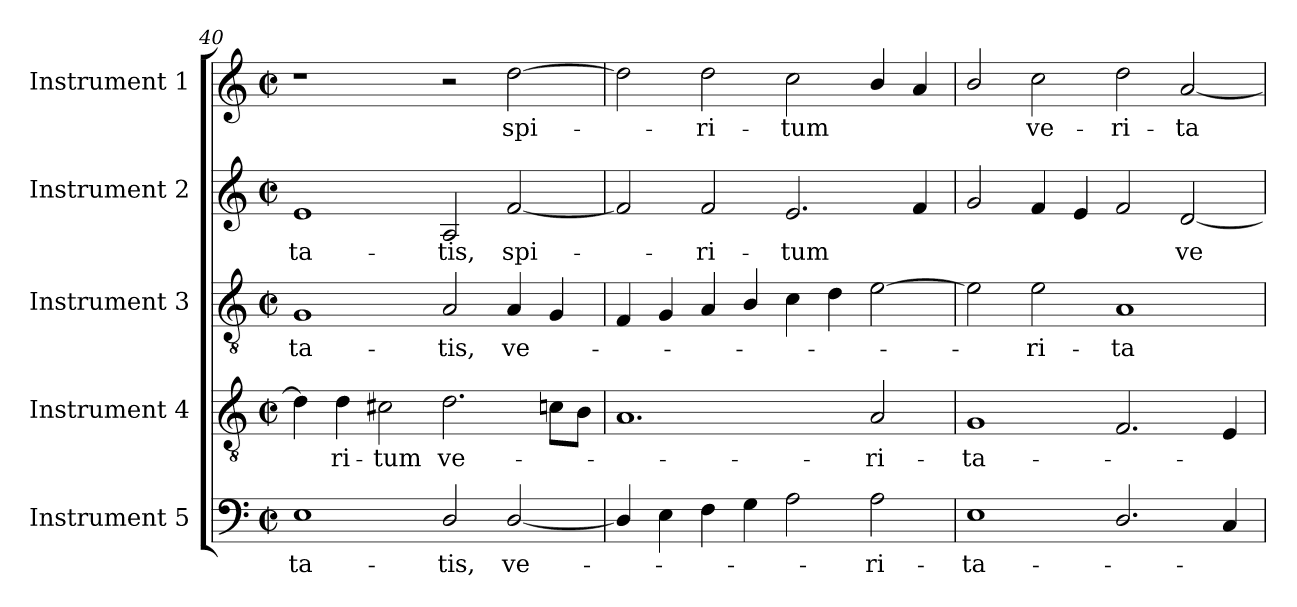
**kern	**text	**kern	**text	**kern	**text	**kern	**text	**kern	**text
*part5	*part5	*part4	*part4	*part3	*part3	*part2	*part2	*part1	*part1
*staff5	*staff5	*staff4	*staff4	*staff3	*staff3	*staff2	*staff2	*staff1	*staff1
*I"Instrument 5	*	*I"Instrument 4	*	*I"Instrument 3	*	*I"Instrument 2	*	*I"Instrument 1	*
*clefF4	*	*clefGv2	*	*clefGv2	*	*clefG2	*	*clefG2	*
*M2/2	*	*M2/2	*	*M2/2	*	*M2/2	*	*M2/2	*
*met(c|)	*	*met(c|)	*	*met(c|)	*	*met(c|)	*	*met(c|)	*
=40	=40	=40	=40	=40	=40	=40	=40	=40	=40
!	!LO:LY:b:cj	!	!	!	!LO:LY:b:cj	!	!LO:LY:b:cj	!	!
1E	-ta-	4d\]	.	1G	-ta-	1e	-ta-	1r	.
!	!	!	!LO:LY:b	!	!	!	!	!	!
.	.	4d\	-ri-	.	.	.	.	.	.
!	!	!	!LO:LY:b:cj	!	!	!	!	!	!
.	.	2c#X\	-tum	.	.	.	.	.	.
!	!LO:LY:b:cj	!	!LO:LY:b:cj	!	!LO:LY:b:cj	!	!LO:LY:b:cj	!	!
2D/	-tis,	2.d\	ve-	2A/	-tis,	2A/	-tis,	2r	.
!	!LO:LY:b:cj	!	!	!	!LO:LY:b:cj	!	!LO:LY:b:cj	!	!LO:LY:b:cj
[<2D/	ve-	.	.	4A/	ve-	[<2f/	spi-	[>2dd\	spi-
.	.	8cn\L	.	4G/	.	.	.	.	.
.	.	8B\J	.	.	.	.	.	.	.
=41	=41	=41	=41	=41	=41	=41	=41	=41	=41
4D/]	.	1.A	.	4F/	.	2f/]	.	2dd\]	.
4E\	.	.	.	4G/	.	.	.	.	.
!	!	!	!	!	!	!	!LO:LY:b:cj	!	!LO:LY:b:cj
4F\	.	.	.	4A/	.	2f/	-ri-	2dd\	-ri-
4G\	.	.	.	4B/	.	.	.	.	.
!	!	!	!	!	!	!	!LO:LY:b	!	!LO:LY:b
2A\	.	.	.	4c\	.	2.e/	-tum	2cc\	-tum
.	.	.	.	4d\	.	.	.	.	.
!	!LO:LY:b:cj	!	!LO:LY:b:cj	!	!	!	!	!	!
2A\	-ri-	2A/	-ri-	[>2e\	.	.	.	4b/	.
.	.	.	.	.	.	4f/	.	4a/	.
=42	=42	=42	=42	=42	=42	=42	=42	=42	=42
!	!LO:LY:b:cj	!	!LO:LY:b:cj	!	!	!	!	!	!
1E	-ta-	1G	-ta-	2e\]	.	2g/	.	2b/	.
!	!	!	!	!	!LO:LY:b:cj	!	!	!	!LO:LY:b:cj
.	.	.	.	2e\	-ri-	4f/	.	2cc\	ve-
.	.	.	.	.	.	4e/	.	.	.
!	!	!	!	!	!LO:LY:b:cj	!	!	!	!LO:LY:b:cj
2.D/	.	2.F/	.	1A	-ta-	2f/	.	2dd\	-ri-
!	!	!	!	!	!	!	!LO:LY:b:cj	!	!LO:LY:b:cj
.	.	.	.	.	.	[<2d/	ve-	[<2a/	-ta-
4C/	.	4E/	.	.	.	.	.	.	.
=	=	=	=	=	=	=	=	=	=
*-	*-	*-	*-	*-	*-	*-	*-	*-	*-
